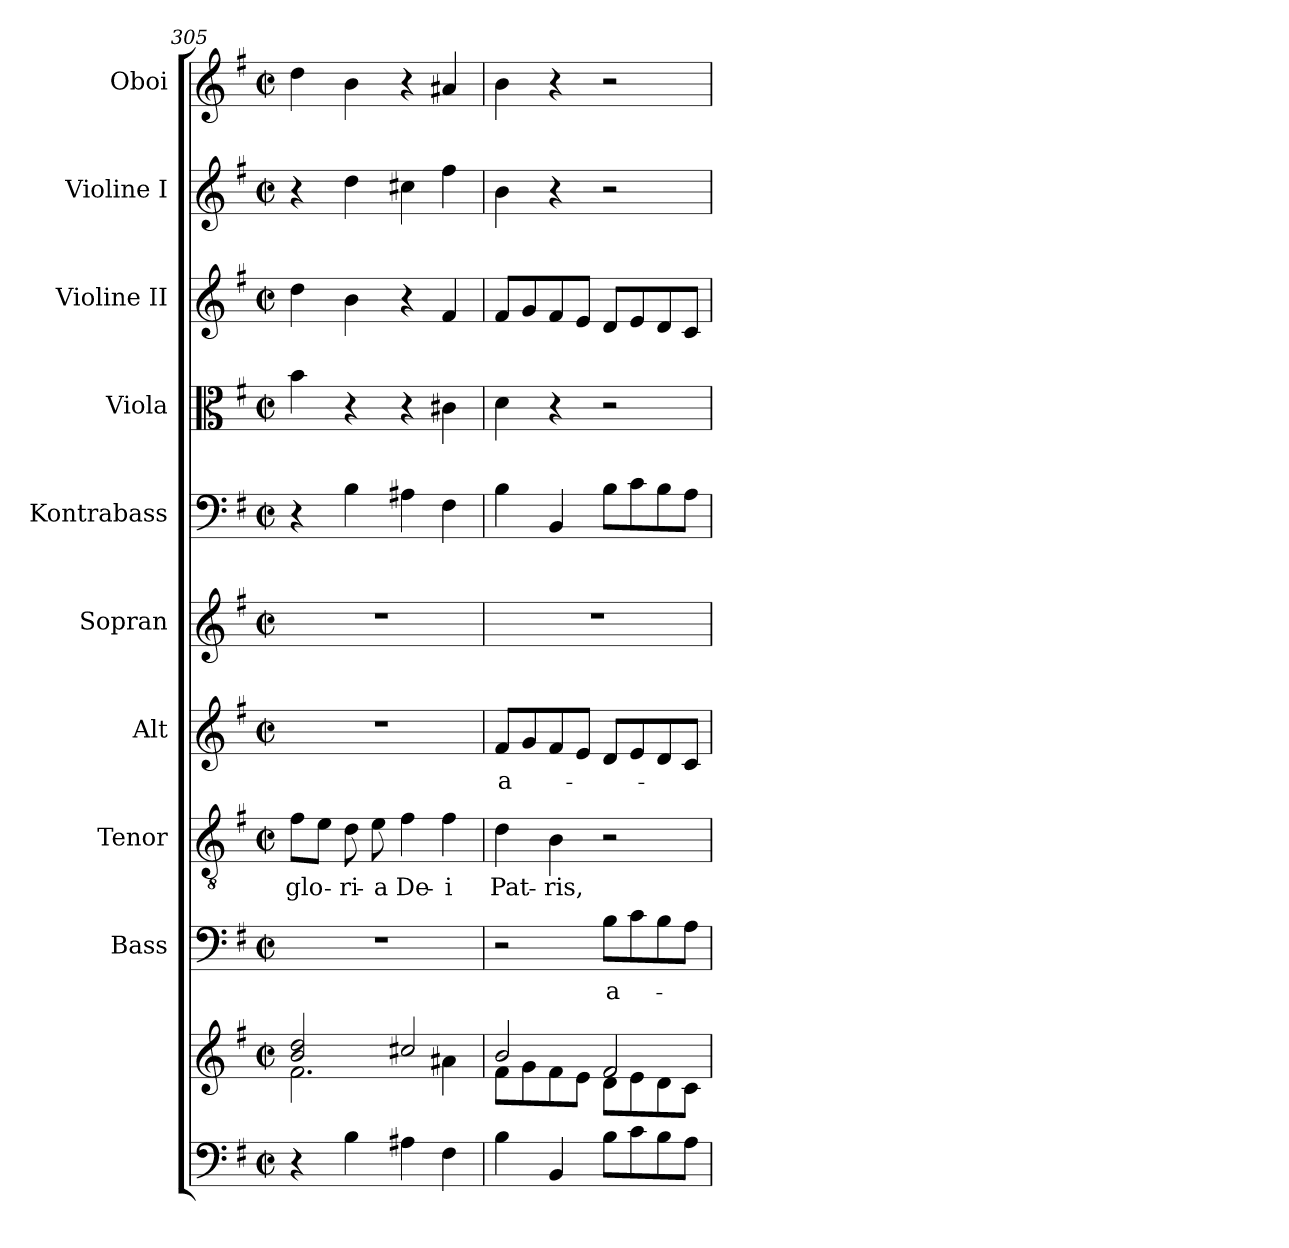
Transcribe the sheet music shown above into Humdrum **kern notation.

**kern	**kern	**kern	**text	**kern	**text	**kern	**text	**kern	**kern	**kern	**kern	**kern	**kern
*part10	*part10	*part9	*part9	*part8	*part8	*part7	*part7	*part6	*part5	*part4	*part3	*part2	*part1
*staff11	*staff10	*staff9	*staff9	*staff8	*staff8	*staff7	*staff7	*staff6	*staff5	*staff4	*staff3	*staff2	*staff1
*	*	*I"Bass	*	*I"Tenor	*	*I"Alt	*	*I"Sopran	*I"Kontrabass	*I"Viola	*I"Violine II	*I"Violine I	*I"Oboi
*	*	*I'B.	*	*I'T.	*	*I'A.	*	*I'S.	*I'Kb.	*I'Vla.	*I'Vl. II	*I'Vl. I	*I'Ob.
*clefF4	*clefG2	*clefF4	*	*clefGv2	*	*clefG2	*	*clefG2	*clefF4	*clefC3	*clefG2	*clefG2	*clefG2
*	*	*	*	*	*	*	*	*	*ITrd7c12	*	*	*	*
*k[f#]	*k[f#]	*k[f#]	*	*k[f#]	*	*k[f#]	*	*k[f#]	*k[f#]	*k[f#]	*k[f#]	*k[f#]	*k[f#]
*G:	*G:	*G:	*	*G:	*	*G:	*	*G:	*G:	*G:	*G:	*G:	*G:
*M2/2	*M2/2	*M2/2	*	*M2/2	*	*M2/2	*	*M2/2	*M2/2	*M2/2	*M2/2	*M2/2	*M2/2
*met(c|)	*met(c|)	*met(c|)	*	*met(c|)	*	*met(c|)	*	*met(c|)	*met(c|)	*met(c|)	*met(c|)	*met(c|)	*met(c|)
=305	=305	=305	=305	=305	=305	=305	=305	=305	=305	=305	=305	=305	=305
*	*^	*	*	*	*	*	*	*	*	*	*	*	*
!	!	!	!	!	!	!LO:LY:b	!	!	!	!	!	!	!	!
4r	2b/ 2dd/	2.f#\	1r	.	8f#\L	glo-	1r	.	1r	4r	4b\	4dd\	4r	4dd\
.	.	.	.	.	8e\J	.	.	.	.	.	.	.	.	.
!	!	!	!	!	!	!LO:LY:b	!	!	!	!	!	!	!	!
4B\	.	.	.	.	8d\	-ri-	.	.	.	4BB\	4r	4b\	4dd\	4b\
!	!	!	!	!	!	!LO:LY:b	!	!	!	!	!	!	!	!
.	.	.	.	.	8e\	-a	.	.	.	.	.	.	.	.
!	!	!	!	!	!	!LO:LY:b	!	!	!	!	!	!	!	!
4A#X\	2cc#X/	.	.	.	4f#\	De-	.	.	.	4AA#X\	4r	4r	4cc#X\	4r
!	!	!	!	!	!	!LO:LY:b	!	!	!	!	!	!	!	!
4F#\	.	4a#X\	.	.	4f#\	-i	.	.	.	4FF#\	4c#X\	4f#/	4ff#\	4a#X/
=306	=306	=306	=306	=306	=306	=306	=306	=306	=306	=306	=306	=306	=306	=306
!	!	!	!	!	!	!LO:LY:b	!	!LO:LY:b	!	!	!	!	!	!
4B\	2b/	8f#\L	2r	.	4d\	Pat-	8f#/L	a-	1r	4BB\	4d\	8f#/L	4b\	4b\
.	.	8g\	.	.	.	.	8g/	.	.	.	.	8g/	.	.
!	!	!	!	!	!	!LO:LY:b	!	!	!	!	!	!	!	!
4BB/	.	8f#\	.	.	4B\	-ris,	8f#/	.	.	4BBB/	4r	8f#/	4r	4r
.	.	8e\J	.	.	.	.	8e/J	.	.	.	.	8e/J	.	.
!	!	!	!	!LO:LY:b	!	!	!	!	!	!	!	!	!	!
8B\L	2f#/	8d\L	8B\L	a-	2r	.	8d/L	.	.	8BB\L	2r	8d/L	2r	2r
8c\	.	8e\	8c\	.	.	.	8e/	.	.	8C\	.	8e/	.	.
8B\	.	8d\	8B\	.	.	.	8d/	.	.	8BB\	.	8d/	.	.
8A\J	.	8c\J	8A\J	.	.	.	8c/J	.	.	8AA\J	.	8c/J	.	.
*	*v	*v	*	*	*	*	*	*	*	*	*	*	*	*
=	=	=	=	=	=	=	=	=	=	=	=	=	=
*-	*-	*-	*-	*-	*-	*-	*-	*-	*-	*-	*-	*-	*-
